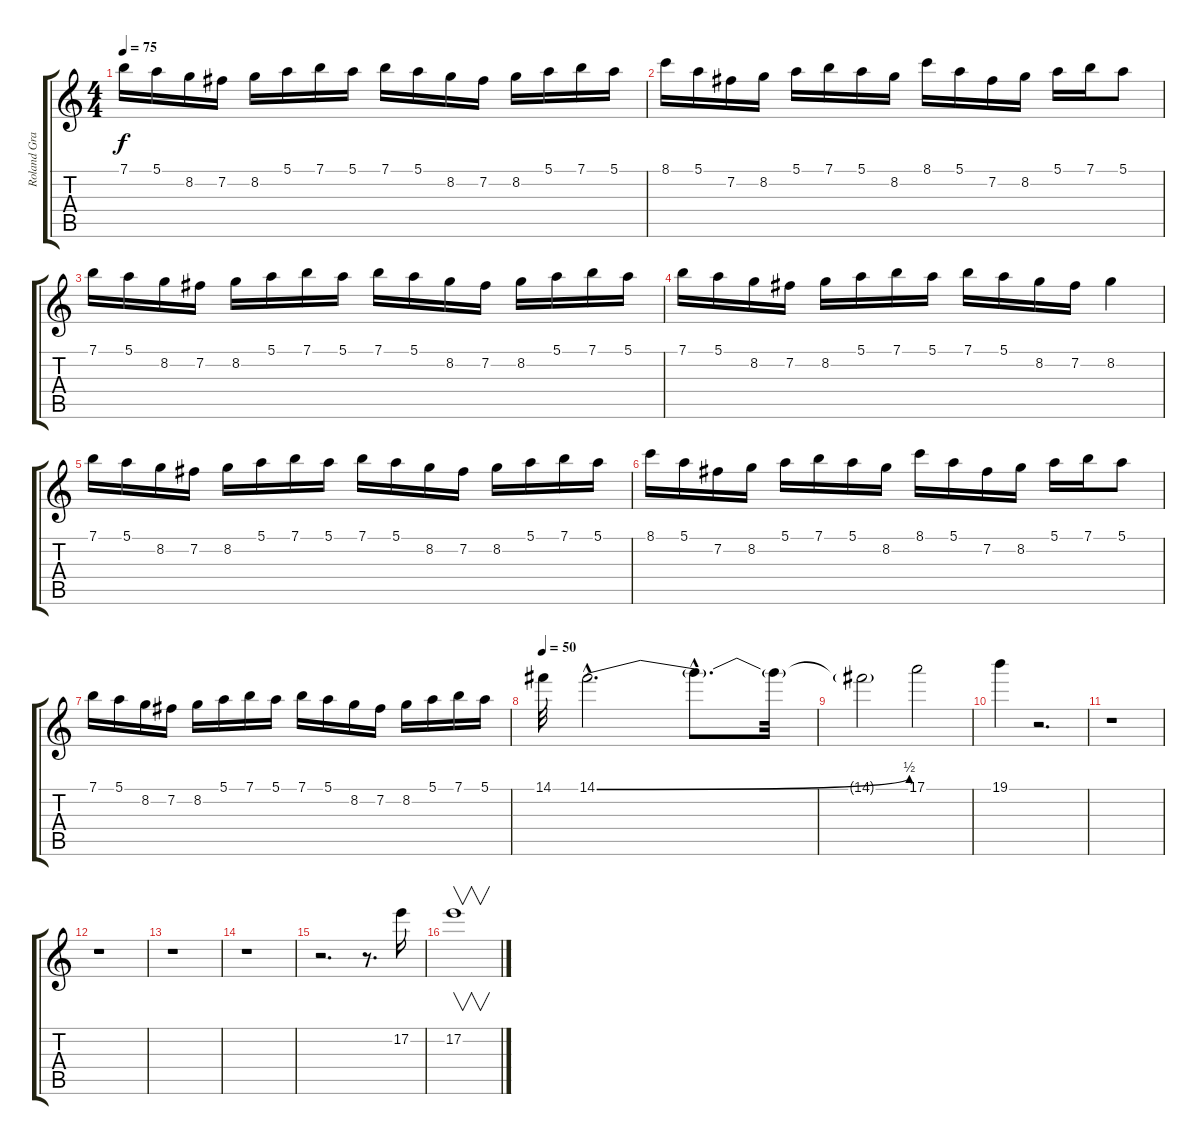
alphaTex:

\track ("Roland Grapow Solo" "Roland Gra") {instrument distortionguitar}
\staff {score tabs}
\tuning (E4 B3 G3 D3 A2 E2) {hide}
\ts (4 4)
\tempo 75
\clef g2
\ks c
7.1.16{dy f} 5.1.16 8.2.16 7.2.16 8.2.16 5.1.16 7.1.16 5.1.16 7.1.16 5.1.16 8.2.16 7.2.16 8.2.16 5.1.16 7.1.16 5.1.16 |
8.1.16 5.1.16 7.2.16 8.2.16 5.1.16 7.1.16 5.1.16 8.2.16 8.1.16 5.1.16 7.2.16 8.2.16 5.1.16 7.1.16 5.1.8 |
7.1.16 5.1.16 8.2.16 7.2.16 8.2.16 5.1.16 7.1.16 5.1.16 7.1.16 5.1.16 8.2.16 7.2.16 8.2.16 5.1.16 7.1.16 5.1.16 |
7.1.16 5.1.16 8.2.16 7.2.16 8.2.16 5.1.16 7.1.16 5.1.16 7.1.16 5.1.16 8.2.16 7.2.16 8.2.4 |
7.1.16 5.1.16 8.2.16 7.2.16 8.2.16 5.1.16 7.1.16 5.1.16 7.1.16 5.1.16 8.2.16 7.2.16 8.2.16 5.1.16 7.1.16 5.1.16 |
8.1.16 5.1.16 7.2.16 8.2.16 5.1.16 7.1.16 5.1.16 8.2.16 8.1.16 5.1.16 7.2.16 8.2.16 5.1.16 7.1.16 5.1.8 |
7.1.16 5.1.16 8.2.16 7.2.16 8.2.16 5.1.16 7.1.16 5.1.16 7.1.16 5.1.16 8.2.16 7.2.16 8.2.16 5.1.16 7.1.16 5.1.16 |
\tempo 50
14.1.32 14.1{be (bend 0 0 60 2) hac}.2{d} 14.1{hac t}.8{d} 14.1{t}.32 |
14.1{t}.2 17.1.2 |
19.1.4 r.2{d} |
r.1 |
r.1 |
r.1 |
r.1 |
r.2{d} r.8{d} 17.2.16 |
17.2.1{v}
